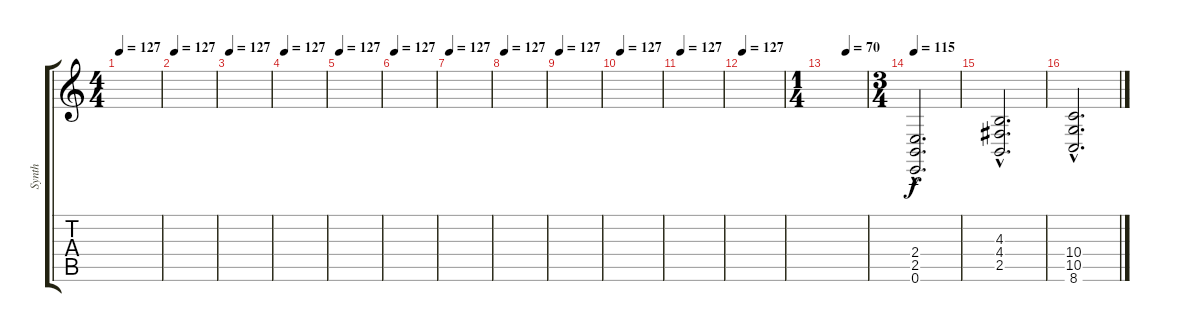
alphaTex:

\track ("Synth" "Synth") {instrument pad4choir}
\staff {score tabs}
\tuning (E4 B3 G3 D3 A2 E2) {hide}
\ts (4 4)
\tempo 130
\tempo 127
\clef g2
\ks c
|
\tempo 130
\tempo 127
|
\tempo 130
\tempo 127
|
\tempo 130
\tempo 127
|
\tempo 127
|
\tempo 127
|
\tempo 127
|
\tempo 127
|
\tempo 127
|
\tempo 127
|
\tempo 127
|
\tempo 127
|
\ts (1 4)
\tempo (70 0.5)
|
\ts (3 4)
\tempo 115
(2.4{hac} 2.5{hac} 0.6{hac}).2{d volume 11} |
(4.3{hac} 4.4{hac} 2.5{hac}).2{d} |
(10.4{hac} 10.5{hac} 8.6{hac}).2{d}
